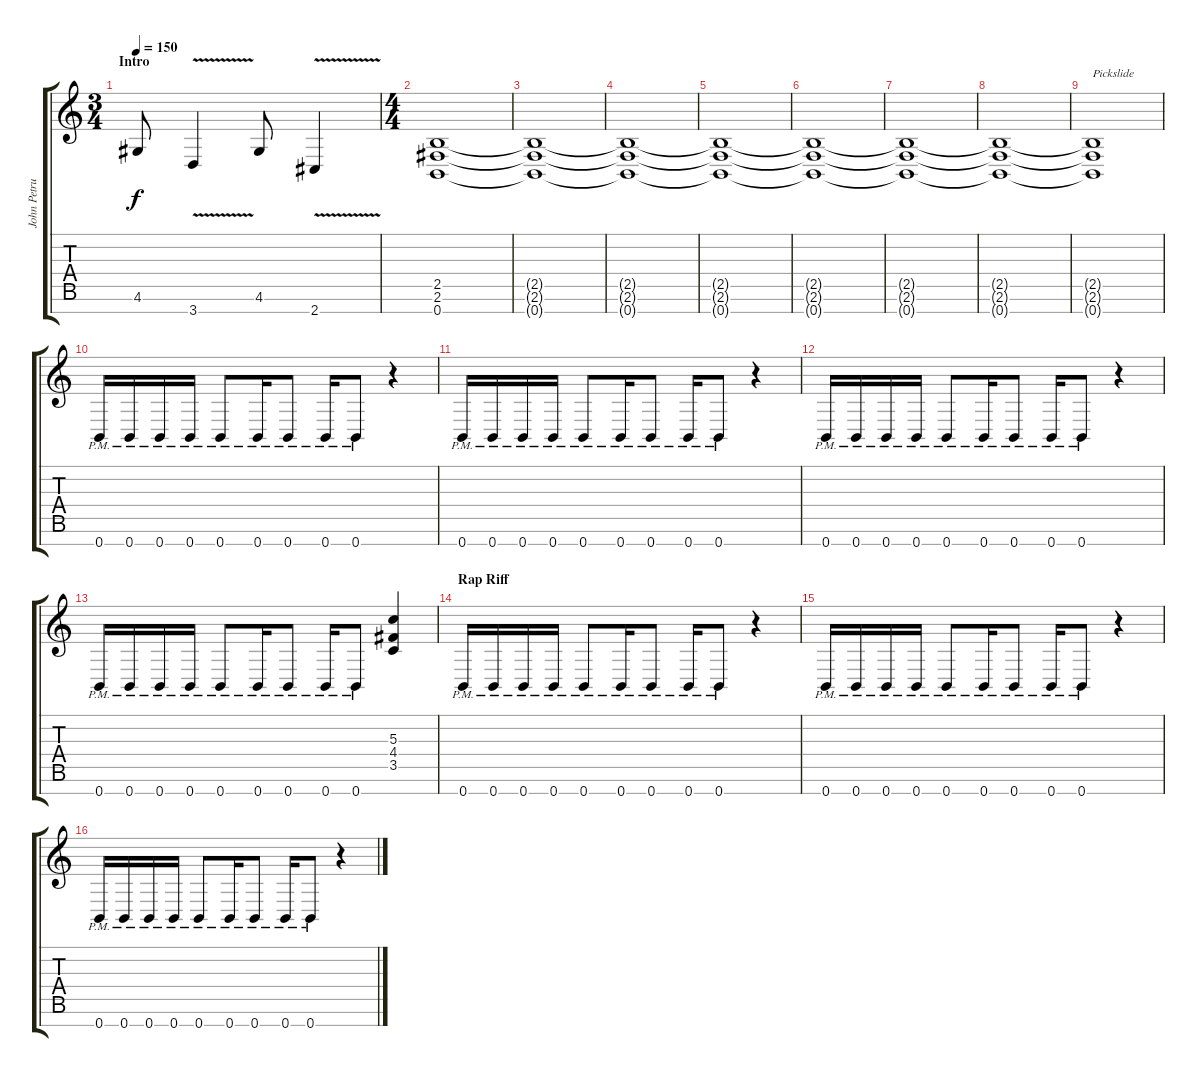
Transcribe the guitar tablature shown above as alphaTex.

\track ("John Petrucci" "John Petru") {instrument distortionguitar}
\staff {score tabs}
\tuning (E4 B3 G3 D3 A2 E2 B1) {hide}
\ts (3 4)
\section ("" "Intro")
\tempo 150
\clef g2
\ks c
4.6.8{dy f instrument distortionguitar} 3.7{v}.4 4.6.8 2.7{v}.4 |
\ts (4 4)
(2.5 2.6 0.7).1 |
(2.5{t} 2.6{t} 0.7{t}).1 |
(2.5{t} 2.6{t} 0.7{t}).1 |
(2.5{t} 2.6{t} 0.7{t}).1 |
(2.5{t} 2.6{t} 0.7{t}).1 |
(2.5{t} 2.6{t} 0.7{t}).1 |
(2.5{t} 2.6{t} 0.7{t}).1 |
(2.5{t} 2.6{t} 0.7{t}).1{txt "Pickslide"} |
0.7{pm}.16 0.7{pm}.16 0.7{pm}.16 0.7{pm}.16 0.7{pm}.8 0.7{pm}.16 0.7{pm}.8 0.7{pm}.16 0.7{pm}.8 r.4 |
0.7{pm}.16 0.7{pm}.16 0.7{pm}.16 0.7{pm}.16 0.7{pm}.8 0.7{pm}.16 0.7{pm}.8 0.7{pm}.16 0.7{pm}.8 r.4 |
0.7{pm}.16 0.7{pm}.16 0.7{pm}.16 0.7{pm}.16 0.7{pm}.8 0.7{pm}.16 0.7{pm}.8 0.7{pm}.16 0.7{pm}.8 r.4 |
0.7{pm}.16 0.7{pm}.16 0.7{pm}.16 0.7{pm}.16 0.7{pm}.8 0.7{pm}.16 0.7{pm}.8 0.7{pm}.16 0.7{pm}.8 (5.3 4.4 3.5).4 |
\section ("" "Rap Riff")
0.7{pm}.16 0.7{pm}.16 0.7{pm}.16 0.7{pm}.16 0.7{pm}.8 0.7{pm}.16 0.7{pm}.8 0.7{pm}.16 0.7{pm}.8 r.4 |
0.7{pm}.16 0.7{pm}.16 0.7{pm}.16 0.7{pm}.16 0.7{pm}.8 0.7{pm}.16 0.7{pm}.8 0.7{pm}.16 0.7{pm}.8 r.4 |
0.7{pm}.16 0.7{pm}.16 0.7{pm}.16 0.7{pm}.16 0.7{pm}.8 0.7{pm}.16 0.7{pm}.8 0.7{pm}.16 0.7{pm}.8 r.4
